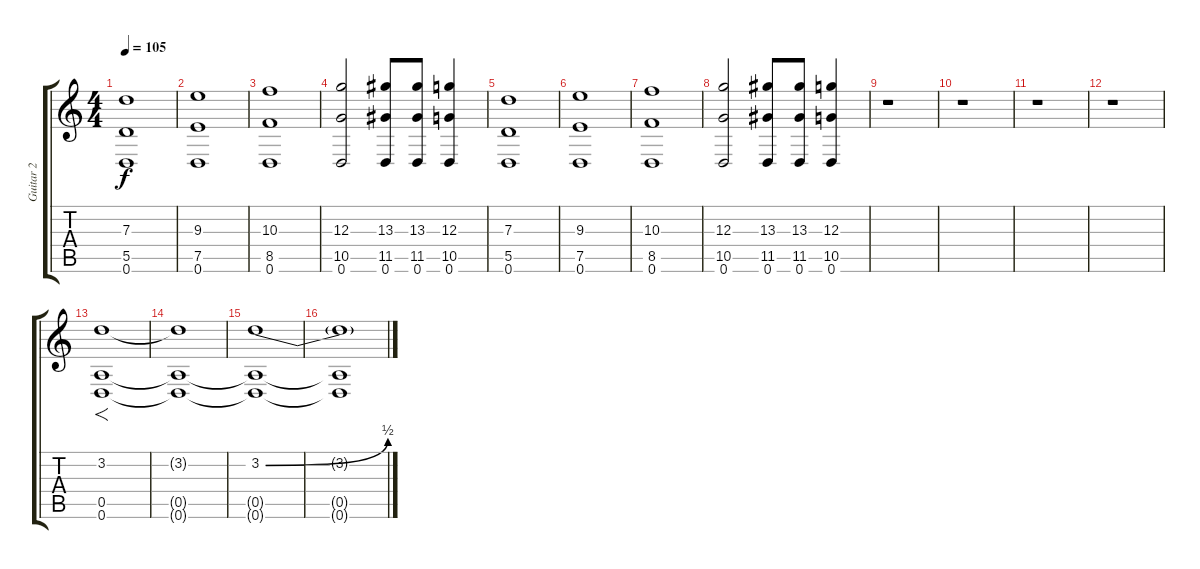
\track ("Guitar 2" "Guitar 2") {instrument overdrivenguitar}
\staff {score tabs}
\tuning (E4 B3 G3 D3 A2 D2) {hide}
\ts (4 4)
\tempo 105
\clef g2
\ks c
(7.3 5.5 0.6).1{dy f} |
(9.3 7.5 0.6).1 |
(10.3 8.5 0.6).1 |
(12.3 10.5 0.6).2 (13.3 11.5 0.6).8 (13.3 11.5 0.6).8 (12.3 10.5 0.6).4 |
(7.3 5.5 0.6).1 |
(9.3 7.5 0.6).1 |
(10.3 8.5 0.6).1 |
(12.3 10.5 0.6).2 (13.3 11.5 0.6).8 (13.3 11.5 0.6).8 (12.3 10.5 0.6).4 |
r.1 |
r.1 |
r.1 |
r.1 |
(3.2 0.5 0.6).1{f} |
(3.2{t} 0.5{t} 0.6{t}).1 |
(3.2{be (bend 0 0 60 2)} 0.5{t} 0.6{t}).1 |
(3.2{t} 0.5{t} 0.6{t}).1
